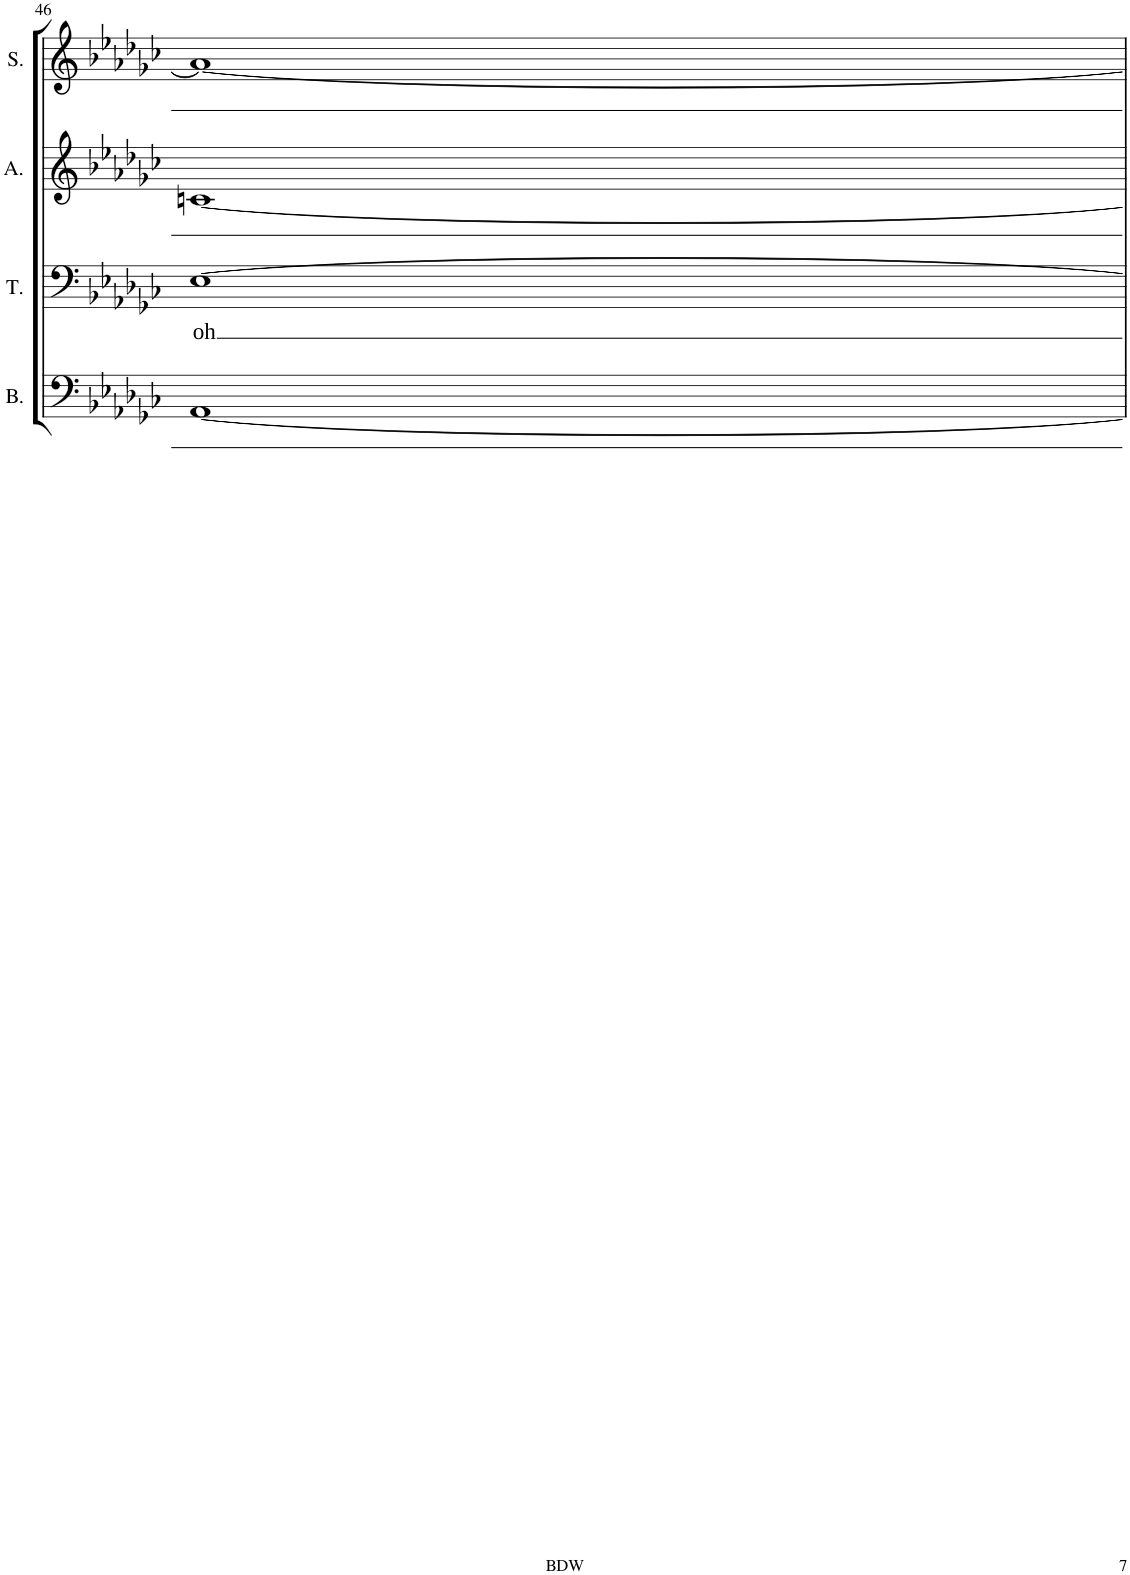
**kern	**kern	**text	**kern	**kern
*part4	*part3	*part3	*part2	*part1
*staff4	*staff3	*staff3	*staff2	*staff1
*I"Bass	*I"Tenor	*	*I"Alto	*I"Soprano
*I'B.	*I'T.	*	*I'A.	*I'S.
!!LO:PB:g=z
*clefF4	*clefF4	*	*clefG2	*clefG2
*k[b-e-a-d-g-c-]	*k[b-e-a-d-g-c-]	*	*k[b-e-a-d-g-c-]	*k[b-e-a-d-g-c-]
*M4/4	*M4/4	*	*M4/4	*M4/4
=46	=46	=46	=46	=46
!	!	!LO:LY:b	!	!
[1AA-	[1E-	oh	[1cn	1a-_
=	=	=	=	=
*-	*-	*-	*-	*-
